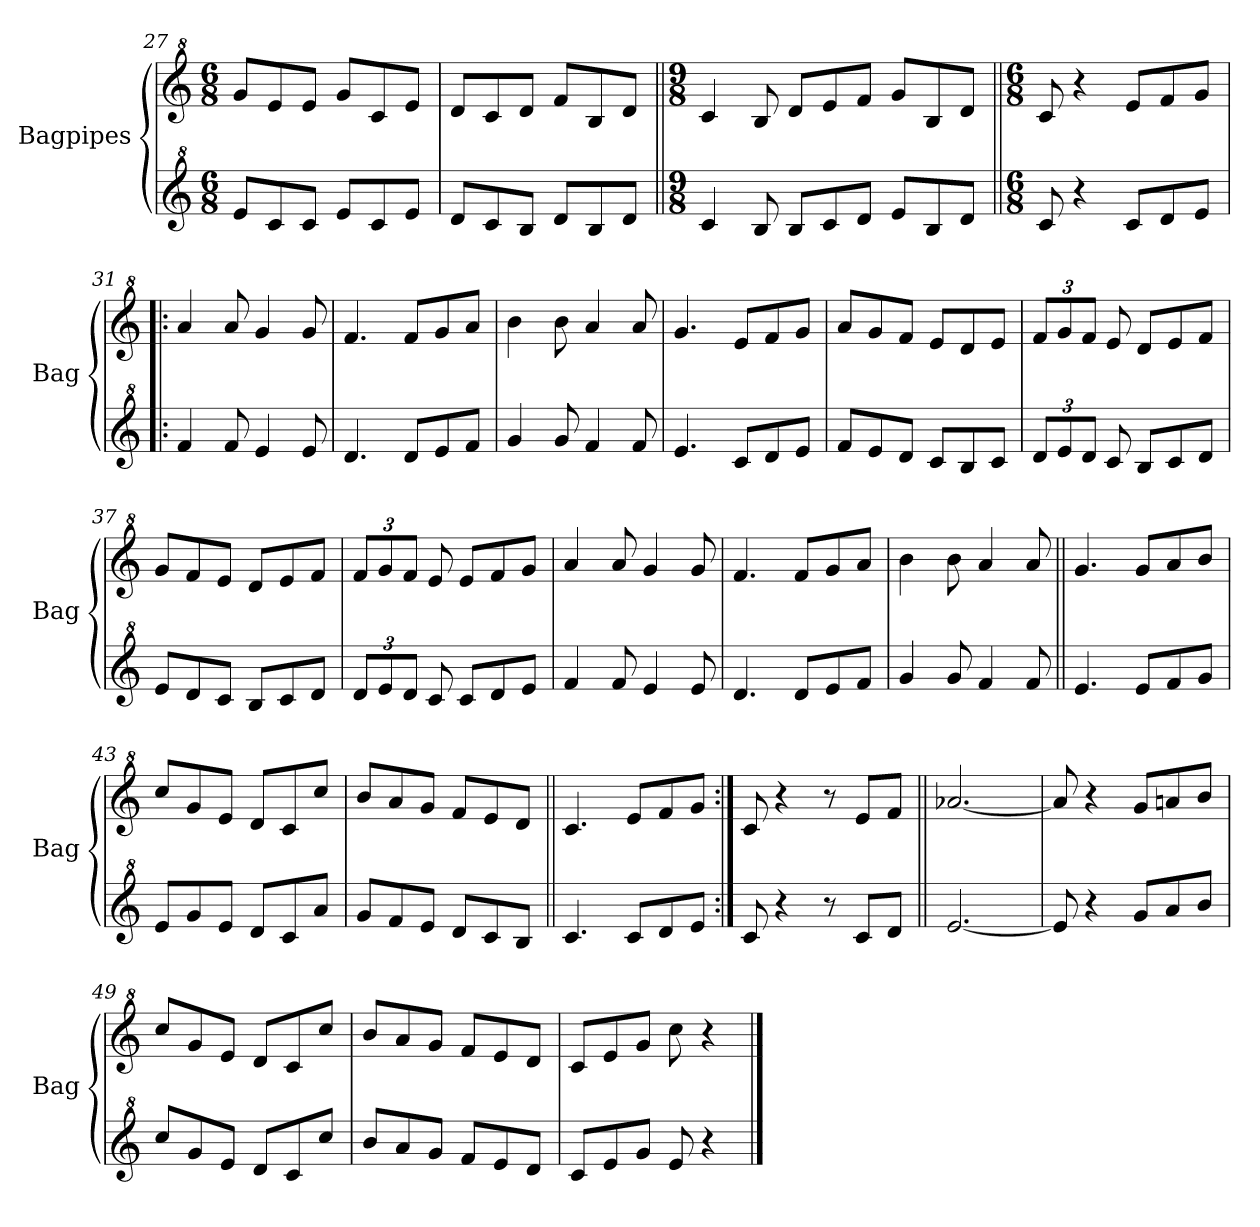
**kern	**kern
*part2	*part1
*staff2	*staff1
*I"Bagpipes	*I"Bagpipes
*I'Bag	*I'Bag
!!LO:LB:g=z
*clefG^2	*clefG^2
*k[]	*k[]
*C:	*C:
*M6/8	*M6/8
=27	=27
8ee/L	8gg/L
8cc/	8ee/
8cc/J	8ee/J
8ee/L	8gg/L
8cc/	8cc/
8ee/J	8ee/J
=28	=28
8dd/L	8dd/L
8cc/	8cc/
8b/J	8dd/J
8dd/L	8ff/L
8b/	8b/
8dd/J	8dd/J
=29||	=29||
*M9/8	*M9/8
4cc/	4cc/
8b/	8b/
8b/L	8dd/L
8cc/	8ee/
8dd/J	8ff/J
8ee/L	8gg/L
8b/	8b/
8dd/J	8dd/J
=30||	=30||
*M6/8	*M6/8
8cc/	8cc/
4r	4r
8cc/L	8ee/L
8dd/	8ff/
8ee/J	8gg/J
=31!|:	=31!|:
4ff/	4aa/
8ff/	8aa/
4ee/	4gg/
8ee/	8gg/
=32	=32
4.dd/	4.ff/
8dd/L	8ff/L
8ee/	8gg/
8ff/J	8aa/J
=33	=33
4gg/	4bb\
8gg/	8bb\
4ff/	4aa/
8ff/	8aa/
!!LO:LB:g=z
=34	=34
4.ee/	4.gg/
8cc/L	8ee/L
8dd/	8ff/
8ee/J	8gg/J
=35	=35
8ff/L	8aa/L
8ee/	8gg/
8dd/J	8ff/J
8cc/L	8ee/L
8b/	8dd/
8cc/J	8ee/J
=36	=36
*Xbrackettup	*Xbrackettup
12dd/L	12ff/L
12ee/	12gg/
12dd/J	12ff/J
8cc/	8ee/
8b/L	8dd/L
8cc/	8ee/
8dd/J	8ff/J
=37	=37
8ee/L	8gg/L
8dd/	8ff/
8cc/J	8ee/J
8b/L	8dd/L
8cc/	8ee/
8dd/J	8ff/J
=38	=38
12dd/L	12ff/L
12ee/	12gg/
12dd/J	12ff/J
8cc/	8ee/
8cc/L	8ee/L
8dd/	8ff/
8ee/J	8gg/J
=39	=39
4ff/	4aa/
8ff/	8aa/
4ee/	4gg/
8ee/	8gg/
=40	=40
4.dd/	4.ff/
8dd/L	8ff/L
8ee/	8gg/
8ff/J	8aa/J
!!LO:PB:g=z
=41	=41
4gg/	4bb\
8gg/	8bb\
4ff/	4aa/
8ff/	8aa/
=42||	=42||
4.ee/	4.gg/
8ee/L	8gg/L
8ff/	8aa/
8gg/J	8bb/J
=43	=43
8ee/L	8ccc/L
8gg/	8gg/
8ee/J	8ee/J
8dd/L	8dd/L
8cc/	8cc/
8aa/J	8ccc/J
=44	=44
8gg/L	8bb/L
8ff/	8aa/
8ee/J	8gg/J
8dd/L	8ff/L
8cc/	8ee/
8b/J	8dd/J
=45||	=45||
4.cc/	4.cc/
8cc/L	8ee/L
8dd/	8ff/
8ee/J	8gg/J
=46:|!	=46:|!
8cc/	8cc/
4r	4r
8r	8r
8cc/L	8ee/L
8dd/J	8ff/J
=47||	=47||
[2.ee/	[2.aa-X/
=48	=48
8ee/]	8aa-/]
4r	4r
8gg/L	8gg/L
8aa/	8aan/
8bb/J	8bb/J
!!LO:LB:g=z
=49	=49
8ccc/L	8ccc/L
8gg/	8gg/
8ee/J	8ee/J
8dd/L	8dd/L
8cc/	8cc/
8ccc/J	8ccc/J
=50	=50
8bb/L	8bb/L
8aa/	8aa/
8gg/J	8gg/J
8ff/L	8ff/L
8ee/	8ee/
8dd/J	8dd/J
=51	=51
8cc/L	8cc/L
8ee/	8ee/
8gg/J	8gg/J
8ee/	8ccc\
4r	4r
==	==
*-	*-
